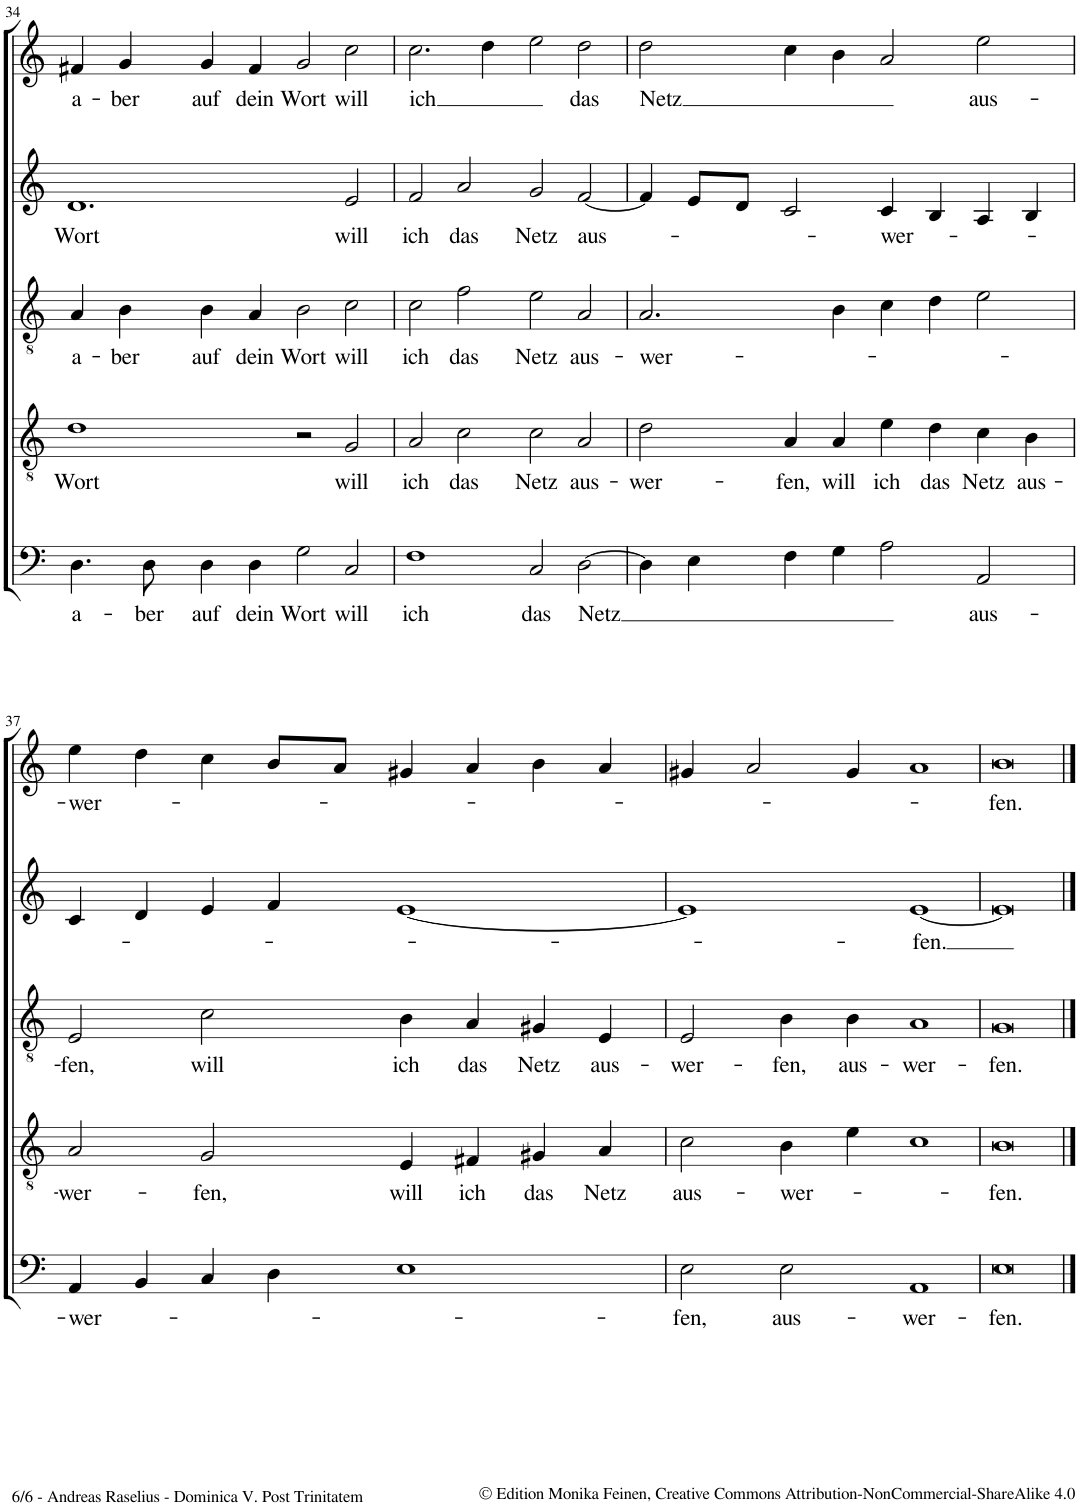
**kern	**text	**kern	**text	**kern	**text	**kern	**text	**kern	**text
*part5	*part5	*part4	*part4	*part3	*part3	*part2	*part2	*part1	*part1
*staff5	*staff5	*staff4	*staff4	*staff3	*staff3	*staff2	*staff2	*staff1	*staff1
*I"Bassus	*	*I"Tenor [Phrygius]	*	*I"Quintus	*	*I"Altus	*	*I"Cantus	*
!!LO:PB:g=z
*clefF4	*	*clefGv2	*	*clefGv2	*	*clefG2	*	*clefG2	*
*k[]	*	*k[]	*	*k[]	*	*k[]	*	*k[]	*
*M4/2	*	*M4/2	*	*M4/2	*	*M4/2	*	*M4/2	*
*met(c|)	*	*met(c|)	*	*met(c|)	*	*met(c|)	*	*met(c|)	*
=34	=34	=34	=34	=34	=34	=34	=34	=34	=34
!	!LO:LY:b	!	!LO:LY:b	!	!LO:LY:b	!	!LO:LY:b	!	!LO:LY:b
4.D\	a-	1d	Wort	4A/	a-	1.d	Wort	4f#X/	a-
!	!	!	!	!	!LO:LY:b	!	!	!	!LO:LY:b
.	.	.	.	4B\	-ber	.	.	4g/	-ber
!	!LO:LY:b	!	!	!	!	!	!	!	!
8D\	-ber	.	.	.	.	.	.	.	.
!	!LO:LY:b	!	!	!	!LO:LY:b	!	!	!	!LO:LY:b
4D\	auf	.	.	4B\	auf	.	.	4g/	auf
!	!LO:LY:b	!	!	!	!LO:LY:b	!	!	!	!LO:LY:b
4D\	dein	.	.	4A/	dein	.	.	4f#/	dein
!	!LO:LY:b	!	!	!	!LO:LY:b	!	!	!	!LO:LY:b
2G\	Wort	2r	.	2B\	Wort	.	.	2g/	Wort
!	!LO:LY:b	!	!LO:LY:b	!	!LO:LY:b	!	!LO:LY:b	!	!LO:LY:b
2C/	will	2G/	will	2c\	will	2e/	will	2cc\	will
=35	=35	=35	=35	=35	=35	=35	=35	=35	=35
!	!LO:LY:b	!	!LO:LY:b	!	!LO:LY:b	!	!LO:LY:b	!	!LO:LY:b
1F	ich	2A/	ich	2c\	ich	2f/	ich	2.cc\	ich
!	!	!	!LO:LY:b	!	!LO:LY:b	!	!LO:LY:b	!	!
.	.	2c\	das	2f\	das	2a/	das	.	.
.	.	.	.	.	.	.	.	4dd\	.
!	!LO:LY:b	!	!LO:LY:b	!	!LO:LY:b	!	!LO:LY:b	!	!
2C/	das	2c\	Netz	2e\	Netz	2g/	Netz	2ee\	.
!	!LO:LY:b	!	!LO:LY:b	!	!LO:LY:b	!	!LO:LY:b	!	!LO:LY:b
[2D\	Netz	2A/	aus-	2A/	aus-	[2f/	aus-	2dd\	das
=36	=36	=36	=36	=36	=36	=36	=36	=36	=36
!	!	!	!LO:LY:b	!	!LO:LY:b	!	!	!	!LO:LY:b
4D\]	.	2d\	-wer-	2.A/	-wer-	4f/]	.	2dd\	Netz
4E\	.	.	.	.	.	8e/L	.	.	.
.	.	.	.	.	.	8d/J	.	.	.
!	!	!	!LO:LY:b	!	!	!	!	!	!
4F\	.	4A/	-fen,	.	.	2c/	.	4cc\	.
!	!	!	!LO:LY:b	!	!	!	!	!	!
4G\	.	4A/	will	4B\	.	.	.	4b\	.
!	!	!	!LO:LY:b	!	!	!	!LO:LY:b	!	!
2A\	.	4e\	ich	4c\	.	4c/	-wer-	2a/	.
!	!	!	!LO:LY:b	!	!	!	!	!	!
.	.	4d\	das	4d\	.	4B/	.	.	.
!	!LO:LY:b	!	!LO:LY:b	!	!	!	!	!	!LO:LY:b
2AA/	aus-	4c\	Netz	2e\	.	4A/	.	2ee\	aus-
!	!	!	!LO:LY:b	!	!	!	!	!	!
.	.	4B\	aus-	.	.	4B/	.	.	.
!!LO:LB:g=z
=37	=37	=37	=37	=37	=37	=37	=37	=37	=37
!	!LO:LY:b	!	!LO:LY:b	!	!LO:LY:b	!	!	!	!LO:LY:b
4AA/	-wer-	2A/	-wer-	2E/	-fen,	4c/	.	4ee\	-wer-
4BB/	.	.	.	.	.	4d/	.	4dd\	.
!	!	!	!LO:LY:b	!	!LO:LY:b	!	!	!	!
4C/	.	2G/	-fen,	2c\	will	4e/	.	4cc\	.
4D\	.	.	.	.	.	4f/	.	8b/L	.
.	.	.	.	.	.	.	.	8a/J	.
!	!	!	!LO:LY:b	!	!LO:LY:b	!	!	!	!
1E	.	4E/	will	4B\	ich	[1e	.	4g#X/	.
!	!	!	!LO:LY:b	!	!LO:LY:b	!	!	!	!
.	.	4F#X/	ich	4A/	das	.	.	4a/	.
!	!	!	!LO:LY:b	!	!LO:LY:b	!	!	!	!
.	.	4G#X/	das	4G#X/	Netz	.	.	4b\	.
!	!	!	!LO:LY:b	!	!LO:LY:b	!	!	!	!
.	.	4A/	Netz	4E/	aus-	.	.	4a/	.
=38	=38	=38	=38	=38	=38	=38	=38	=38	=38
!	!LO:LY:b	!	!LO:LY:b	!	!LO:LY:b	!	!	!	!
2E\	-fen,	2c\	aus-	2E/	-wer-	1e]	.	4g#X/	.
.	.	.	.	.	.	.	.	2a/	.
!	!LO:LY:b	!	!LO:LY:b	!	!LO:LY:b	!	!	!	!
2E\	aus-	4B\	-wer-	4B\	-fen,	.	.	.	.
!	!	!	!	!	!LO:LY:b	!	!	!	!
.	.	4e\	.	4B\	aus-	.	.	4g#/	.
!	!LO:LY:b	!	!	!	!LO:LY:b	!	!LO:LY:b	!	!
1AA	-wer-	1c	.	1A	-wer-	[1e	fen.	1a	.
=39	=39	=39	=39	=39	=39	=39	=39	=39	=39
!	!LO:LY:b	!	!LO:LY:b	!	!LO:LY:b	!	!	!	!LO:LY:b
0E	-fen.	0B	-fen.	0G	-fen.	0e]	.	0b	fen.
==	==	==	==	==	==	==	==	==	==
*-	*-	*-	*-	*-	*-	*-	*-	*-	*-
